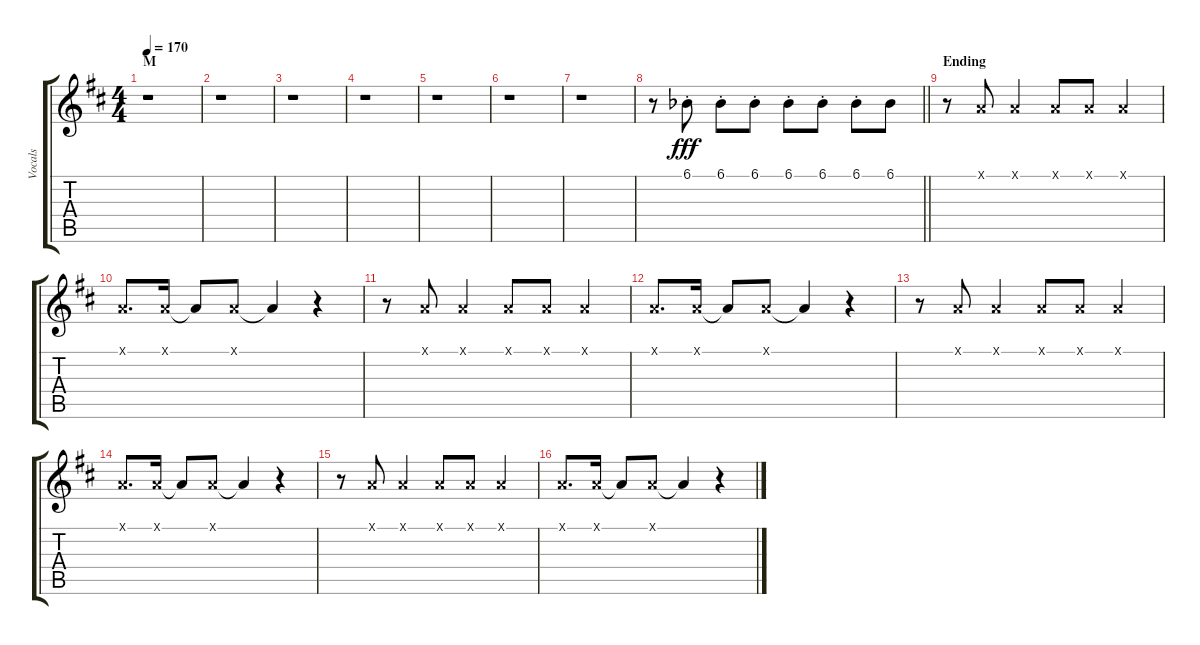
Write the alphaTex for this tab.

\track ("Vocals" "Vocals") {instrument voiceoohs}
\staff {score tabs}
\tuning (E4 B3 G3 D3 A2 E2) {hide}
\ts (4 4)
\section ("" "M")
\tempo 170
\clef g2
\ks d
r.1{dy fff} |
r.1 |
r.1 |
r.1 |
r.1 |
r.1 |
r.1 |
\barLineRight lightlight
r.8 6.1{st acc b}.8 6.1{st acc b}.8 6.1{st acc b}.8 6.1{st acc b}.8 6.1{st acc b}.8 6.1{st acc b}.8 6.1{acc b}.8 |
\section ("" "Ending")
r.8 5.1{x}.8 5.1{x}.4 5.1{x}.8 5.1{x}.8 5.1{x}.4 |
5.1{x}.8{d} 5.1{x}.16 5.1{t}.8 5.1{x}.8 5.1{t}.4 r.4 |
r.8 5.1{x}.8 5.1{x}.4 5.1{x}.8 5.1{x}.8 5.1{x}.4 |
5.1{x}.8{d} 5.1{x}.16 5.1{t}.8 5.1{x}.8 5.1{t}.4 r.4 |
r.8{volume 0} 5.1{x}.8 5.1{x}.4 5.1{x}.8 5.1{x}.8 5.1{x}.4 |
5.1{x}.8{d} 5.1{x}.16 5.1{t}.8 5.1{x}.8 5.1{t}.4 r.4 |
r.8 5.1{x}.8 5.1{x}.4 5.1{x}.8 5.1{x}.8 5.1{x}.4 |
5.1{x}.8{d} 5.1{x}.16 5.1{t}.8 5.1{x}.8 5.1{t}.4 r.4
